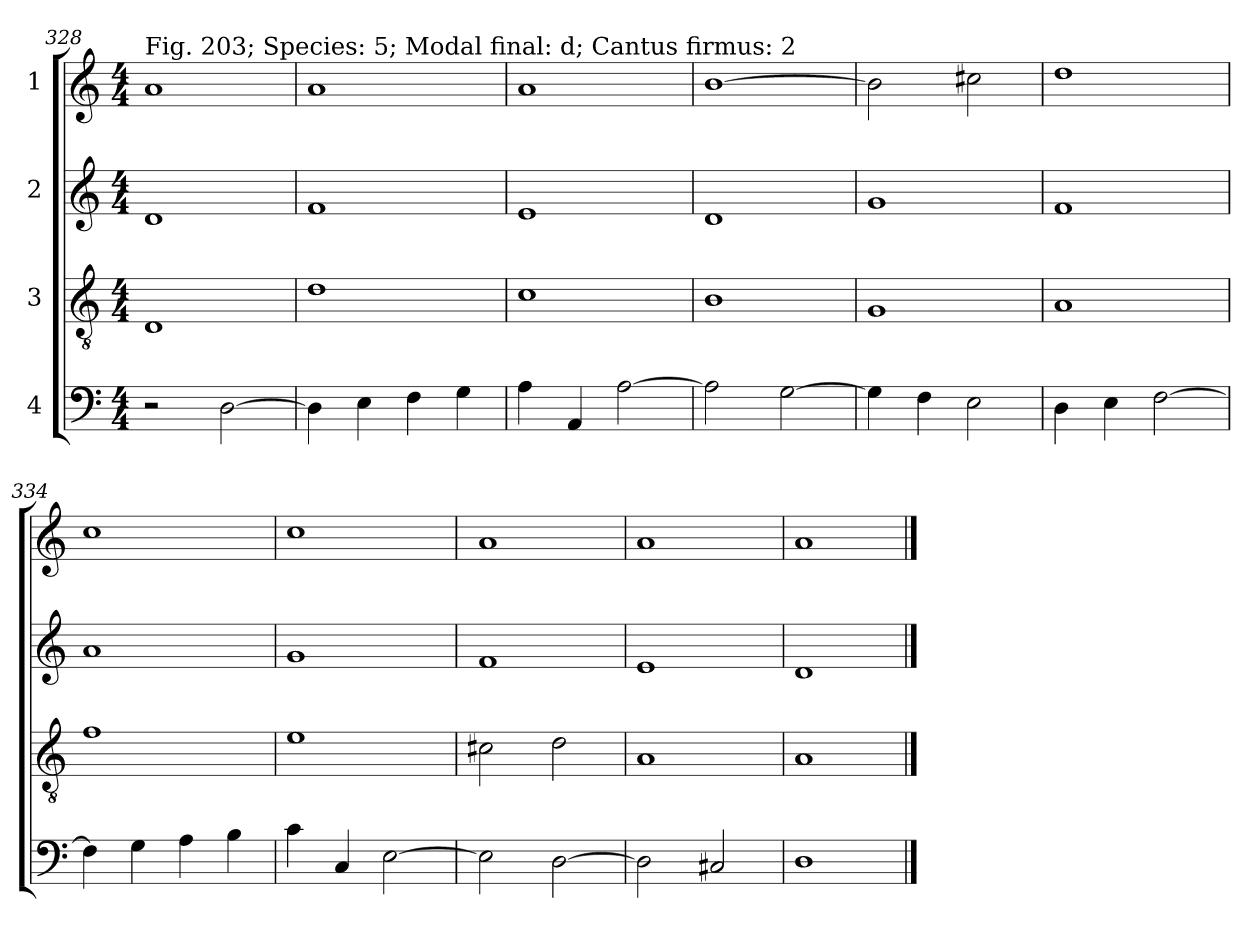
**kern	**kern	**kern	**kern
*part4	*part3	*part2	*part1
*staff4	*staff3	*staff2	*staff1
*I"4	*I"3	*I"2	*I"1
!!LO:PB:g=z
*clefF4	*clefGv2	*clefG2	*clefG2
*k[]	*k[]	*k[]	*k[]
*M4/4	*M4/4	*M4/4	*M4/4
=328	=328	=328	=328
!	!	!	!LO:TX:a:t=Fig. 203; Species&colon; 5; Modal final&colon; d; Cantus firmus&colon; 2
2r	1D	1d	1a
[2D\	.	.	.
=329	=329	=329	=329
4D\]	1d	1f	1a
4E\	.	.	.
4F\	.	.	.
4G\	.	.	.
=330	=330	=330	=330
4A\	1c	1e	1a
4AA/	.	.	.
[2A\	.	.	.
=331	=331	=331	=331
2A\]	1B	1d	[1b
[2G\	.	.	.
=332	=332	=332	=332
4G\]	1G	1g	2b\]
4F\	.	.	.
2E\	.	.	2cc#X\
=333	=333	=333	=333
4D\	1A	1f	1dd
4E\	.	.	.
[2F\	.	.	.
=334	=334	=334	=334
4F\]	1f	1a	1cc
4G\	.	.	.
4A\	.	.	.
4B\	.	.	.
=335	=335	=335	=335
4c\	1e	1g	1cc
4C/	.	.	.
[2E\	.	.	.
=336	=336	=336	=336
2E\]	2c#X\	1f	1a
[2D\	2d\	.	.
=337	=337	=337	=337
2D\]	1A	1e	1a
2C#X/	.	.	.
=338	=338	=338	=338
1D	1A	1d	1a
==	==	==	==
*-	*-	*-	*-
